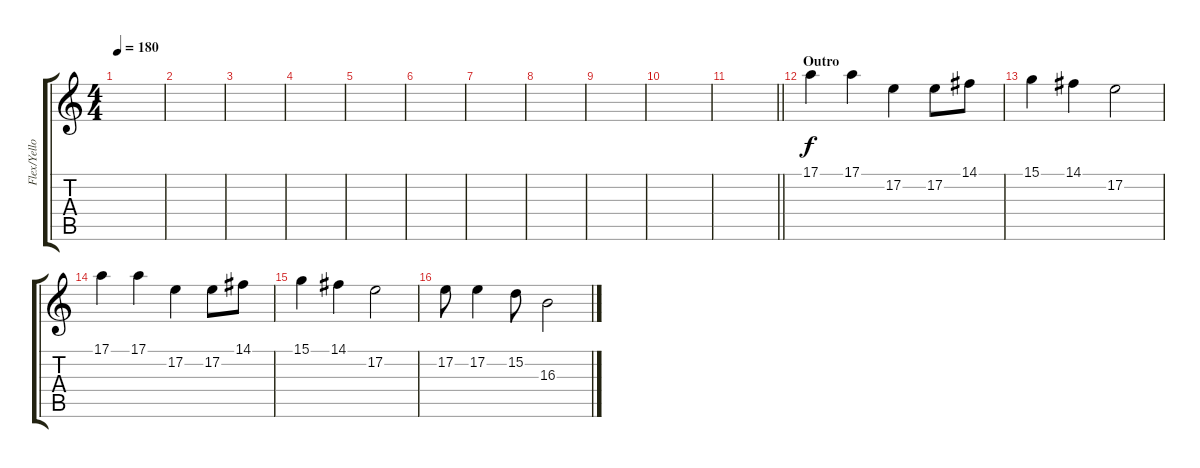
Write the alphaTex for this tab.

\track ("Flex/Yellow/Py" "Flex/Yello") {instrument bagpipe}
\staff {score tabs}
\tuning (E4 B3 G3 D3 A2 E2) {hide}
\ts (4 4)
\tempo 180
\clef g2
\ks c
|
|
|
|
|
|
|
|
|
|
\barLineRight lightlight
|
\section ("" "Outro")
17.1.4 17.1.4 17.2.4 17.2.8 14.1.8 |
15.1.4 14.1.4 17.2.2 |
17.1.4 17.1.4 17.2.4 17.2.8 14.1.8 |
15.1.4 14.1.4 17.2.2 |
17.2.8 17.2.4 15.2.8 16.3.2
